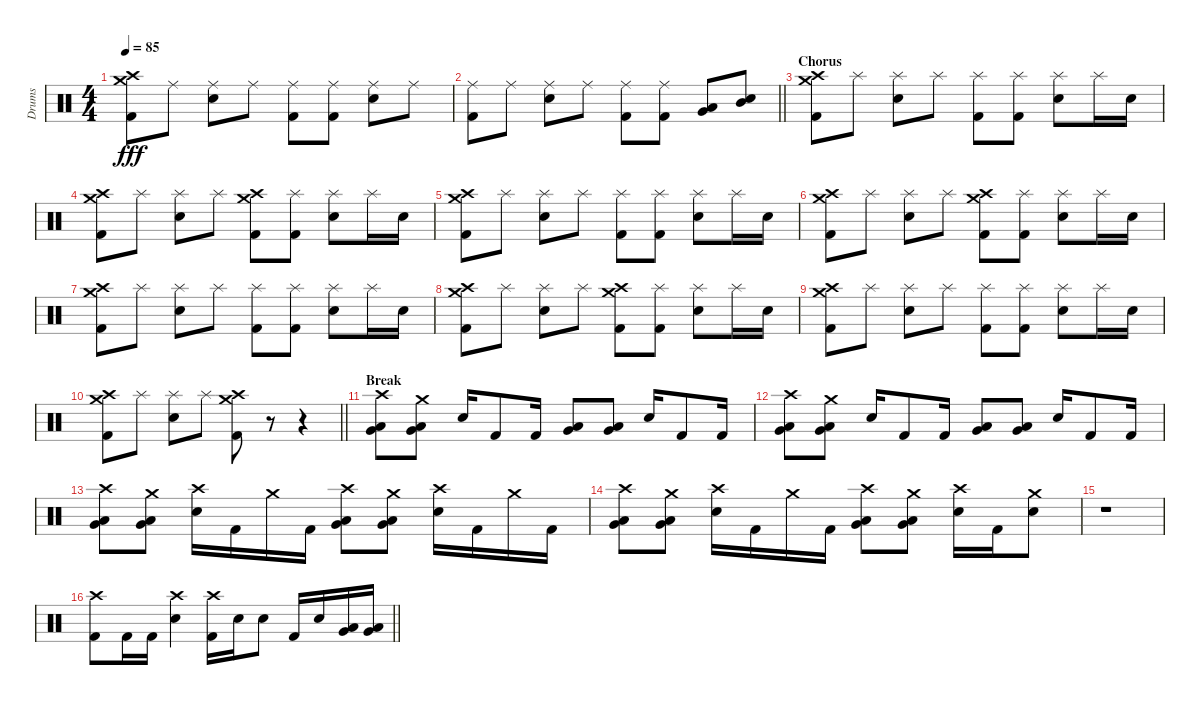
\track ("Drums" "Drums") {instrument percussion}
\staff {score}
\articulation defaults
\ts (4 4)
\tempo 85
\clef neutral
\ks c
("Crash high (hit)" "Crash medium (hit)" "Kick (hit) 2").8{dy fff} "Ride (middle)".8 ("Ride (middle)" "Electric Snare (hit)").8 "Ride (middle)".8 ("Ride (middle)" "Kick (hit) 2").8 ("Ride (middle)" "Kick (hit) 2").8 ("Ride (middle)" "Electric Snare (hit)").8 "Ride (middle)".8 |
\barLineRight lightlight
("Ride (middle)" "Kick (hit) 2").8 "Ride (middle)".8 ("Ride (middle)" "Electric Snare (hit)").8 "Ride (middle)".8 ("Ride (middle)" "Kick (hit) 2").8 ("Ride (middle)" "Kick (hit) 2").8 ("Low Tom (hit)" "Very Low Tom (hit)").8 ("Mid Tom (hit)" "Electric Snare (hit)").8 |
\section ("" "Chorus")
("Crash high (hit)" "Crash medium (hit)" "Kick (hit) 2").8 "Splash (hit)".8 ("Splash (hit)" "Electric Snare (hit)").8 "Splash (hit)".8 ("Splash (hit)" "Kick (hit) 2").8 ("Splash (hit)" "Kick (hit) 2").8 ("Splash (hit)" "Electric Snare (hit)").8 "Splash (hit)".16 "Electric Snare (hit)".16 |
("Crash high (hit)" "Crash medium (hit)" "Kick (hit) 2").8 "Splash (hit)".8 ("Splash (hit)" "Electric Snare (hit)").8 "Splash (hit)".8 ("Crash high (hit)" "Crash medium (hit)" "Kick (hit) 2").8 ("Splash (hit)" "Kick (hit) 2").8 ("Splash (hit)" "Electric Snare (hit)").8 "Splash (hit)".16 "Electric Snare (hit)".16 |
("Crash high (hit)" "Crash medium (hit)" "Kick (hit) 2").8 "Splash (hit)".8 ("Splash (hit)" "Electric Snare (hit)").8 "Splash (hit)".8 ("Splash (hit)" "Kick (hit) 2").8 ("Splash (hit)" "Kick (hit) 2").8 ("Splash (hit)" "Electric Snare (hit)").8 "Splash (hit)".16 "Electric Snare (hit)".16 |
("Crash high (hit)" "Crash medium (hit)" "Kick (hit) 2").8 "Splash (hit)".8 ("Splash (hit)" "Electric Snare (hit)").8 "Splash (hit)".8 ("Crash high (hit)" "Crash medium (hit)" "Kick (hit) 2").8 ("Splash (hit)" "Kick (hit) 2").8 ("Splash (hit)" "Electric Snare (hit)").8 "Splash (hit)".16 "Electric Snare (hit)".16 |
("Crash high (hit)" "Crash medium (hit)" "Kick (hit) 2").8 "Splash (hit)".8 ("Splash (hit)" "Electric Snare (hit)").8 "Splash (hit)".8 ("Splash (hit)" "Kick (hit) 2").8 ("Splash (hit)" "Kick (hit) 2").8 ("Splash (hit)" "Electric Snare (hit)").8 "Splash (hit)".16 "Electric Snare (hit)".16 |
("Crash high (hit)" "Crash medium (hit)" "Kick (hit) 2").8 "Splash (hit)".8 ("Splash (hit)" "Electric Snare (hit)").8 "Splash (hit)".8 ("Crash high (hit)" "Crash medium (hit)" "Kick (hit) 2").8 ("Splash (hit)" "Kick (hit) 2").8 ("Splash (hit)" "Electric Snare (hit)").8 "Splash (hit)".16 "Electric Snare (hit)".16 |
("Crash high (hit)" "Crash medium (hit)" "Kick (hit) 2").8 "Splash (hit)".8 ("Splash (hit)" "Electric Snare (hit)").8 "Splash (hit)".8 ("Splash (hit)" "Kick (hit) 2").8 ("Splash (hit)" "Kick (hit) 2").8 ("Splash (hit)" "Electric Snare (hit)").8 "Splash (hit)".16 "Electric Snare (hit)".16 |
\barLineRight lightlight
("Crash high (hit)" "Crash medium (hit)" "Kick (hit) 2").8 "Splash (hit)".8 ("Splash (hit)" "Electric Snare (hit)").8 "Splash (hit)".8 ("Crash high (hit)" "Crash medium (hit)" "Kick (hit) 2").8 r.8 r.4 |
\section ("" "Break")
("Crash high (hit)" "Very Low Tom (hit)" "Low Floor Tom (hit)").8 ("Crash medium (hit)" "Very Low Tom (hit)" "Low Floor Tom (hit)").8 "Electric Snare (hit)".16 "Kick (hit) 2".8 "Kick (hit) 2".16 ("Very Low Tom (hit)" "Low Floor Tom (hit)").8 ("Very Low Tom (hit)" "Low Floor Tom (hit)").8 "Electric Snare (hit)".16 "Kick (hit) 2".8 "Kick (hit) 2".16 |
("Crash high (hit)" "Very Low Tom (hit)" "Low Floor Tom (hit)").8 ("Crash medium (hit)" "Very Low Tom (hit)" "Low Floor Tom (hit)").8 "Electric Snare (hit)".16 "Kick (hit) 2".8 "Kick (hit) 2".16 ("Very Low Tom (hit)" "Low Floor Tom (hit)").8 ("Very Low Tom (hit)" "Low Floor Tom (hit)").8 "Electric Snare (hit)".16 "Kick (hit) 2".8 "Kick (hit) 2".16 |
("Crash high (hit)" "Very Low Tom (hit)" "Low Floor Tom (hit)").8 ("Crash medium (hit)" "Very Low Tom (hit)" "Low Floor Tom (hit)").8 ("Crash high (hit)" "Electric Snare (hit)").16 "Kick (hit) 2".16 "Crash medium (hit)".16 "Kick (hit) 2".16 ("Crash high (hit)" "Very Low Tom (hit)" "Low Floor Tom (hit)").8 ("Crash medium (hit)" "Very Low Tom (hit)" "Low Floor Tom (hit)").8 ("Crash high (hit)" "Electric Snare (hit)").16 "Kick (hit) 2".16 "Crash medium (hit)".16 "Kick (hit) 2".16 |
("Crash high (hit)" "Very Low Tom (hit)" "Low Floor Tom (hit)").8 ("Crash medium (hit)" "Very Low Tom (hit)" "Low Floor Tom (hit)").8 ("Crash high (hit)" "Electric Snare (hit)").16 "Kick (hit) 2".16 "Crash medium (hit)".16 "Kick (hit) 2".16 ("Crash high (hit)" "Very Low Tom (hit)" "Low Floor Tom (hit)").8 ("Crash medium (hit)" "Very Low Tom (hit)" "Low Floor Tom (hit)").8 ("Crash high (hit)" "Electric Snare (hit)").16 "Kick (hit) 2".16 ("Crash medium (hit)" "Electric Snare (hit)").8 |
r.1 |
\barLineRight lightlight
("Crash high (hit)" "Kick (hit) 2").8 "Kick (hit) 2".16 "Kick (hit) 2".16 ("Crash high (hit)" "Electric Snare (hit)").4 ("Crash high (hit)" "Kick (hit) 2").16 "Electric Snare (hit)".16 "Electric Snare (hit)".8 "Kick (hit) 2".16 "Electric Snare (hit)".16 ("Low Tom (hit)" "Very Low Tom (hit)").16 ("Very Low Tom (hit)" "Low Floor Tom (hit)").16
